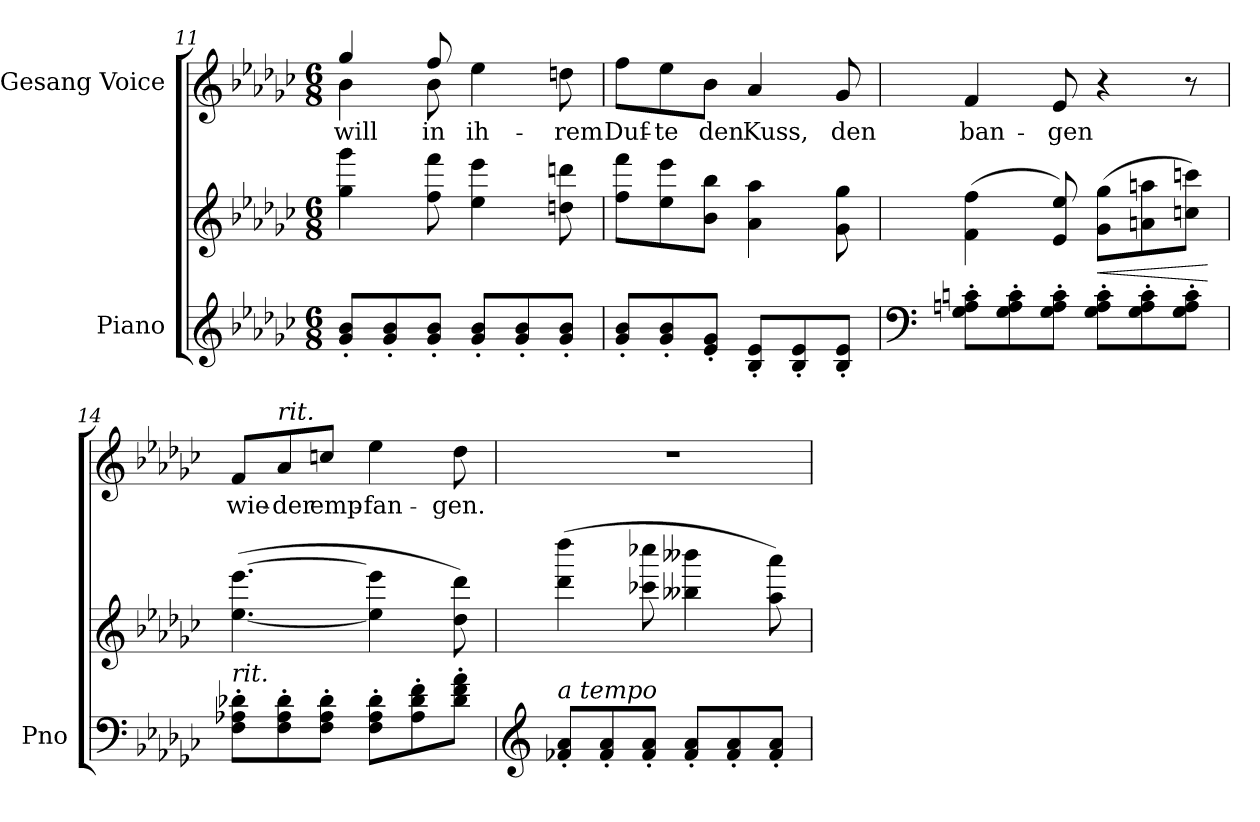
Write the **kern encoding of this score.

**kern	**kern	**dynam	**kern	**text
*part2	*part2	*part2	*part1	*part1
*staff3	*staff2	*staff2/3	*staff1	*staff1
*I"Piano	*	*	*I"Gesang Voice	*
*I'Pno	*	*	*	*
*clefG2	*clefG2	*	*clefG2	*
*k[b-e-a-d-g-c-]	*k[b-e-a-d-g-c-]	*	*k[b-e-a-d-g-c-]	*
*M6/8	*M6/8	*	*M6/8	*
=11	=11	=11	=11	=11
!	!	!	!	!LO:LY:b
*	*	*	*^	*
8g-/' 8b-/'L	4gg-\ 4ggg-\	.	4gg-/	4b-\	will
8g-/' 8b-/'	.	.	.	.	.
!	!	!	!	!	!LO:LY:b
8g-/' 8b-/'J	8ff\ 8fff\	.	8ff/	8b-\	in
!	!	!	!	!	!LO:LY:b
8g-/' 8b-/'L	4ee-\ 4eee-\	.	4ee-\	4rgyy	ih-
8g-/' 8b-/'	.	.	.	.	.
!	!	!	!	!	!LO:LY:b
8g-/' 8b-/'J	8ddn\ 8dddn\	.	8ddn\	8rgyy	-rem
!!LO:LB:g=z
=12	=12	=12	=12	=12	=12
!	!	!	!	!	!LO:LY:b
*	*	*	*v	*v	*
8g-/' 8b-/'L	8ff\ 8fff\L	.	8ff\L	Duf-
!	!	!	!	!LO:LY:b
8g-/' 8b-/'	8ee-\ 8eee-\	.	8ee-\	-te
!	!	!	!	!LO:LY:b
8e-/' 8g-/'J	8b-\ 8bb-\J	.	8b-\J	den
!	!	!	!	!LO:LY:b
8B-/' 8e-/'L	4a-\ 4aa-\	.	4a-/	Kuss,
8B-/' 8e-/'	.	.	.	.
!	!	!	!	!LO:LY:b
8B-/' 8e-/'J	8g-\ 8gg-\	.	8g-/	den
=13	=13	=13	=13	=13
*clefF4	*	*	*	*
!	!	!	!	!LO:LY:b
8G-\' 8An\' 8cn\'L	(>4f\ 4ff\	.	4f/	ban-
8G-\' 8A\' 8c\'	.	.	.	.
!	!	!	!	!LO:LY:b
8G-\' 8A\' 8c\'J	8e-/ 8ee-/)	.	8e-/	-gen
!	!	!LO:HP:b	!	!
8G-\' 8A\' 8c\'L	(>8g-\ 8gg-\L	<	4r	.
8G-\' 8A\' 8c\'	8an\ 8aan\	.	.	.
8G-\' 8A\' 8c\'J	8ccn\ 8cccn\J)	.	8r	.
.	.	[	.	.
=14	=14	=14	=14	=14
*	*	*	*MM105	*
!LO:TX:a:i:t=rit.	!	!	!	!
!	!	!	!	!LO:LY:b
*	*	*	*^	*
8F\' 8A-X\' 8d-X\'L	(>[4.ee-\ [4.eee-\	.	8f/L	2ryy	wie-
!	!	!	!LO:TX:a:i:t=rit.	!	!
!	!	!	!	!	!LO:LY:b
8F\' 8A-\' 8d-\'	.	.	8a-/	.	-der
*	*	*	*MM95	*	*
!	!	!	!	!	!LO:LY:b
8F\' 8A-\' 8d-\'J	.	.	8ccn/J	.	emp-
!	!	!	!	!	!LO:LY:b
8F\' 8A-\' 8d-\'L	4ee-\] 4eee-\]	.	4ee-\	.	-fan-
*	*	*	*MM85	*	*
8A-\' 8d-\' 8f\'	.	.	.	4ryy	.
!	!	!	!	!	!LO:LY:b
8d-\' 8f\' 8a-\'J	8dd-\ 8ddd-\)	.	8dd-\	.	-gen.
*	*	*	*v	*v	*
=15	=15	=15	=15	=15
*clefG2	*	*	*	*
*	*	*	*MM120	*
*	*	*	*^	*
!LO:TX:a:i:t=a tempo	!	!	!	!	!
!	!	!LO:DY:b	!	!	!
!	!	!LO:DY:n=1:b	!	!	!
*	*	*	*v	*v	*
8f-X/' 8a-/'L	(>4ddd-\ 4dddd-\	p other-dynamics	2.r	.
8f-/' 8a-/'	.	.	.	.
8f-/' 8a-/'J	8ccc-X\ 8cccc-X\	.	.	.
8f-/' 8a-/'L	4bb--X\ 4bbb--X\	.	.	.
8f-/' 8a-/'	.	.	.	.
8f-/' 8a-/'J	8aa-\ 8aaa-\)	.	.	.
=	=	=	=	=
*-	*-	*-	*-	*-
